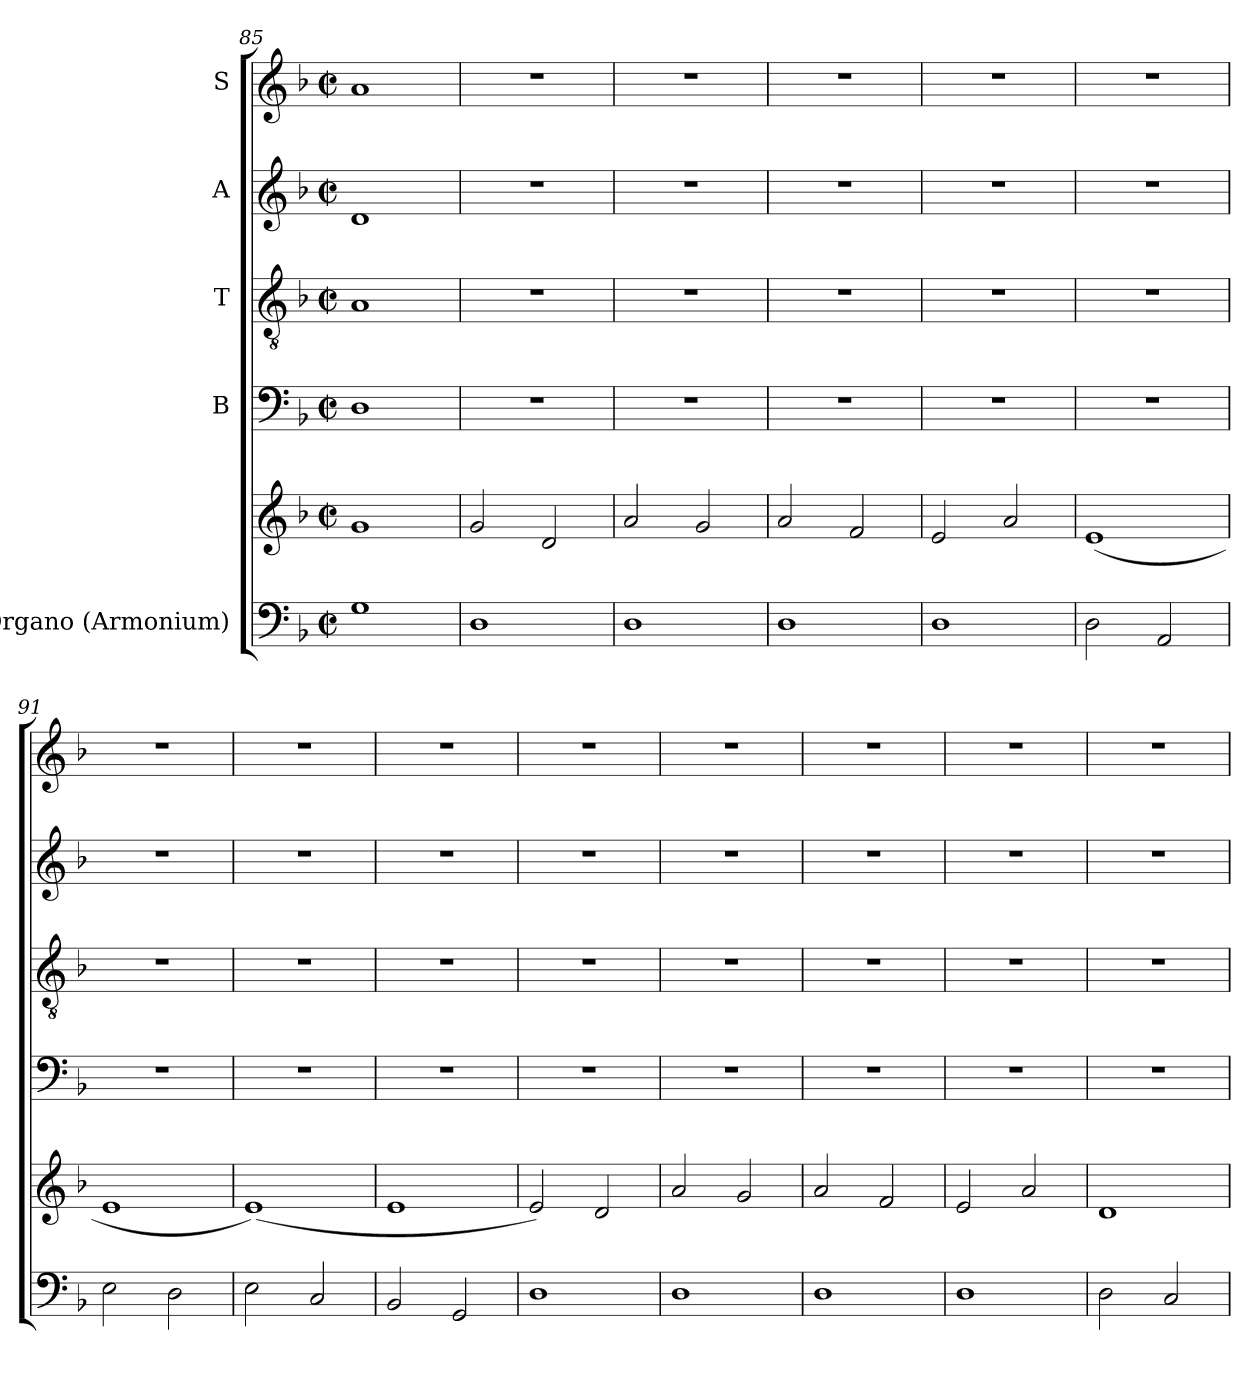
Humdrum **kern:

**kern	**kern	**kern	**text	**kern	**text	**kern	**text	**kern	**text
*part5	*part5	*part4	*part4	*part3	*part3	*part2	*part2	*part1	*part1
*staff6	*staff5	*staff4	*staff4	*staff3	*staff3	*staff2	*staff2	*staff1	*staff1
*I"Organo (Armonium)	*	*I"B	*	*I"T	*	*I"A	*	*I"S	*
*clefF4	*clefG2	*clefF4	*	*clefGv2	*	*clefG2	*	*clefG2	*
*k[b-]	*k[b-]	*k[b-]	*	*k[b-]	*	*k[b-]	*	*k[b-]	*
*F:	*F:	*F:	*	*F:	*	*F:	*	*F:	*
*M2/2	*M2/2	*M2/2	*	*M2/2	*	*M2/2	*	*M2/2	*
*met(c|)	*met(c|)	*met(c|)	*	*met(c|)	*	*met(c|)	*	*met(c|)	*
=85	=85	=85	=85	=85	=85	=85	=85	=85	=85
1G	1g	1D	.	1A	.	1d	.	1a	.
=86	=86	=86	=86	=86	=86	=86	=86	=86	=86
1D	2g/	1r	.	1r	.	1r	.	1r	.
.	2d/	.	.	.	.	.	.	.	.
=87	=87	=87	=87	=87	=87	=87	=87	=87	=87
1D	2a/	1r	.	1r	.	1r	.	1r	.
.	2g/	.	.	.	.	.	.	.	.
=88	=88	=88	=88	=88	=88	=88	=88	=88	=88
1D	2a/	1r	.	1r	.	1r	.	1r	.
.	2f/	.	.	.	.	.	.	.	.
=89	=89	=89	=89	=89	=89	=89	=89	=89	=89
1D	2e/	1r	.	1r	.	1r	.	1r	.
.	2a/	.	.	.	.	.	.	.	.
!!LO:PB:g=z
=90	=90	=90	=90	=90	=90	=90	=90	=90	=90
2D\	(<1e	1r	.	1r	.	1r	.	1r	.
2AA/	.	.	.	.	.	.	.	.	.
=91	=91	=91	=91	=91	=91	=91	=91	=91	=91
2E\	1e	1r	.	1r	.	1r	.	1r	.
2D\	.	.	.	.	.	.	.	.	.
=92	=92	=92	=92	=92	=92	=92	=92	=92	=92
2E\	(<1e)	1r	.	1r	.	1r	.	1r	.
2C/	.	.	.	.	.	.	.	.	.
=93	=93	=93	=93	=93	=93	=93	=93	=93	=93
2BB-/	1e	1r	.	1r	.	1r	.	1r	.
2GG/	.	.	.	.	.	.	.	.	.
=94	=94	=94	=94	=94	=94	=94	=94	=94	=94
1D	2e/)	1r	.	1r	.	1r	.	1r	.
.	2d/	.	.	.	.	.	.	.	.
=95	=95	=95	=95	=95	=95	=95	=95	=95	=95
1D	2a/	1r	.	1r	.	1r	.	1r	.
.	2g/	.	.	.	.	.	.	.	.
=96	=96	=96	=96	=96	=96	=96	=96	=96	=96
1D	2a/	1r	.	1r	.	1r	.	1r	.
.	2f/	.	.	.	.	.	.	.	.
=97	=97	=97	=97	=97	=97	=97	=97	=97	=97
1D	2e/	1r	.	1r	.	1r	.	1r	.
.	2a/	.	.	.	.	.	.	.	.
=98	=98	=98	=98	=98	=98	=98	=98	=98	=98
2D\	1d	1r	.	1r	.	1r	.	1r	.
2C/	.	.	.	.	.	.	.	.	.
=	=	=	=	=	=	=	=	=	=
*-	*-	*-	*-	*-	*-	*-	*-	*-	*-
